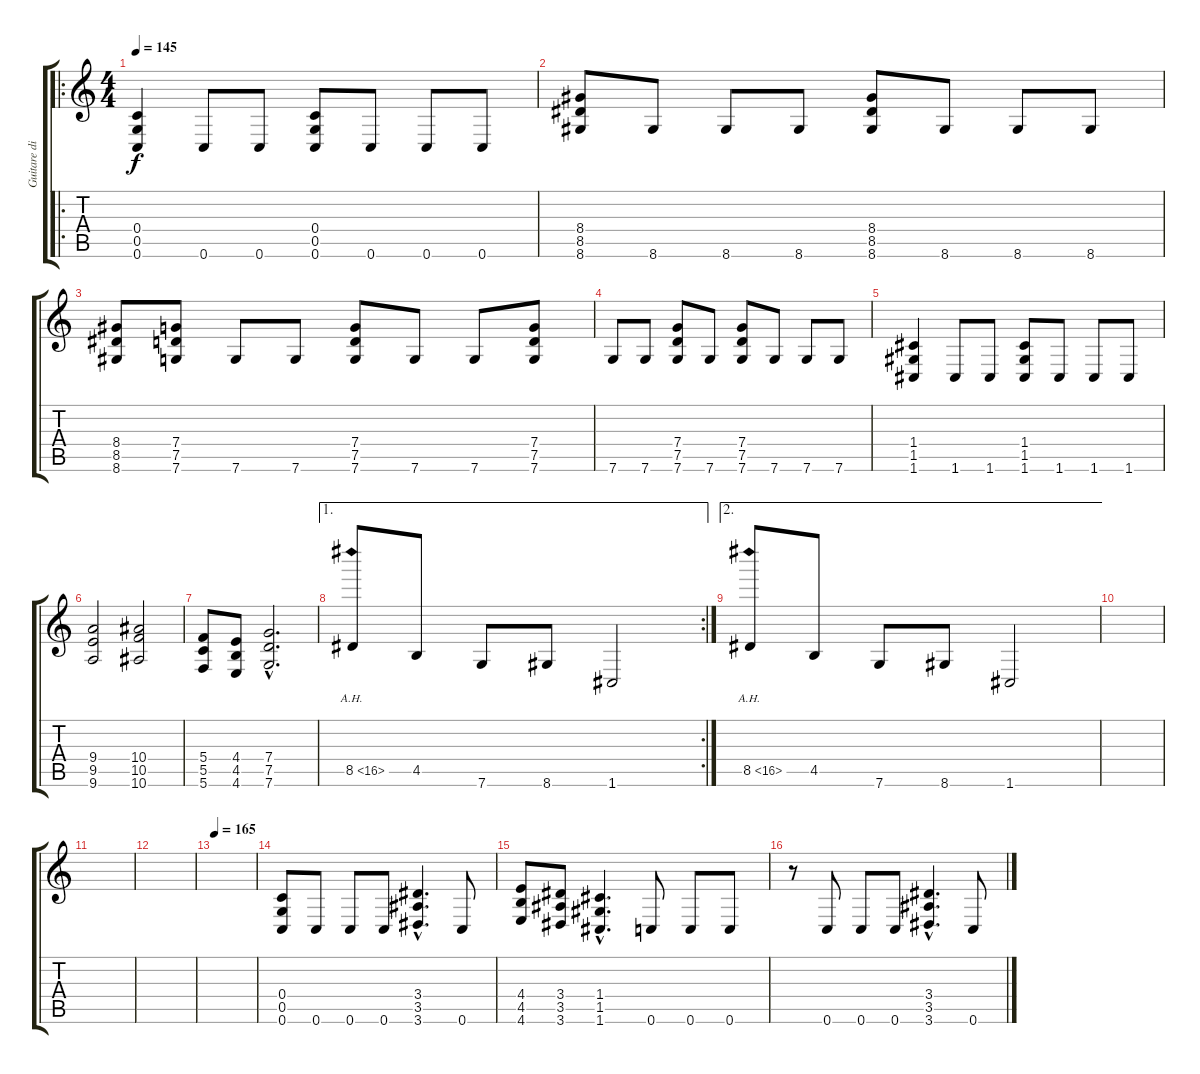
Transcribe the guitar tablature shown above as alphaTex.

\track ("Guitare disto" "Guitare di") {instrument distortionguitar}
\staff {score tabs}
\tuning (D4 A3 F3 C3 G2 C2) {hide}
\ro
\ts (4 4)
\tempo 145
\clef g2
\ks c
(0.4 0.5 0.6).4{dy f} 0.6.8 0.6.8 (0.4 0.5 0.6).8 0.6.8 0.6.8 0.6.8 |
(8.4 8.5 8.6).8 8.6.8 8.6.8 8.6.8 (8.4 8.5 8.6).8 8.6.8 8.6.8 8.6.8 |
(8.4 8.5 8.6).8 (7.4 7.5 7.6).8 7.6.8 7.6.8 (7.4 7.5 7.6).8 7.6.8 7.6.8 (7.4 7.5 7.6).8 |
7.6.8 7.6.8 (7.4 7.5 7.6).8 7.6.8 (7.4 7.5 7.6).8 7.6.8 7.6.8 7.6.8 |
(1.4 1.5 1.6).4 1.6.8 1.6.8 (1.4 1.5 1.6).8 1.6.8 1.6.8 1.6.8 |
(9.4 9.5 9.6).2 (10.4 10.5 10.6).2 |
(5.4 5.5 5.6).8 (4.4 4.5 4.6).8 (7.4{hac} 7.5{hac} 7.6{hac}).2{d} |
\ae 1
\rc 2
8.5{ah 8}.8 4.5.8 7.6.8 8.6.8 1.6.2 |
\ae 2
8.5{ah 8}.8 4.5.8 7.6.8 8.6.8 1.6.2 |
|
|
|
\tempo 165
|
(0.4 0.5 0.6).8 0.6.8 0.6.8 0.6.8 (3.4{hac} 3.5{hac} 3.6{hac}).4{d} 0.6.8 |
(4.4 4.5 4.6).8 (3.4 3.5 3.6).8 (1.4{hac} 1.5{hac} 1.6{hac}).4{d} 0.6.8 0.6.8 0.6.8 |
r.8 0.6.8 0.6.8 0.6.8 (3.4{hac} 3.5{hac} 3.6{hac}).4{d} 0.6.8
